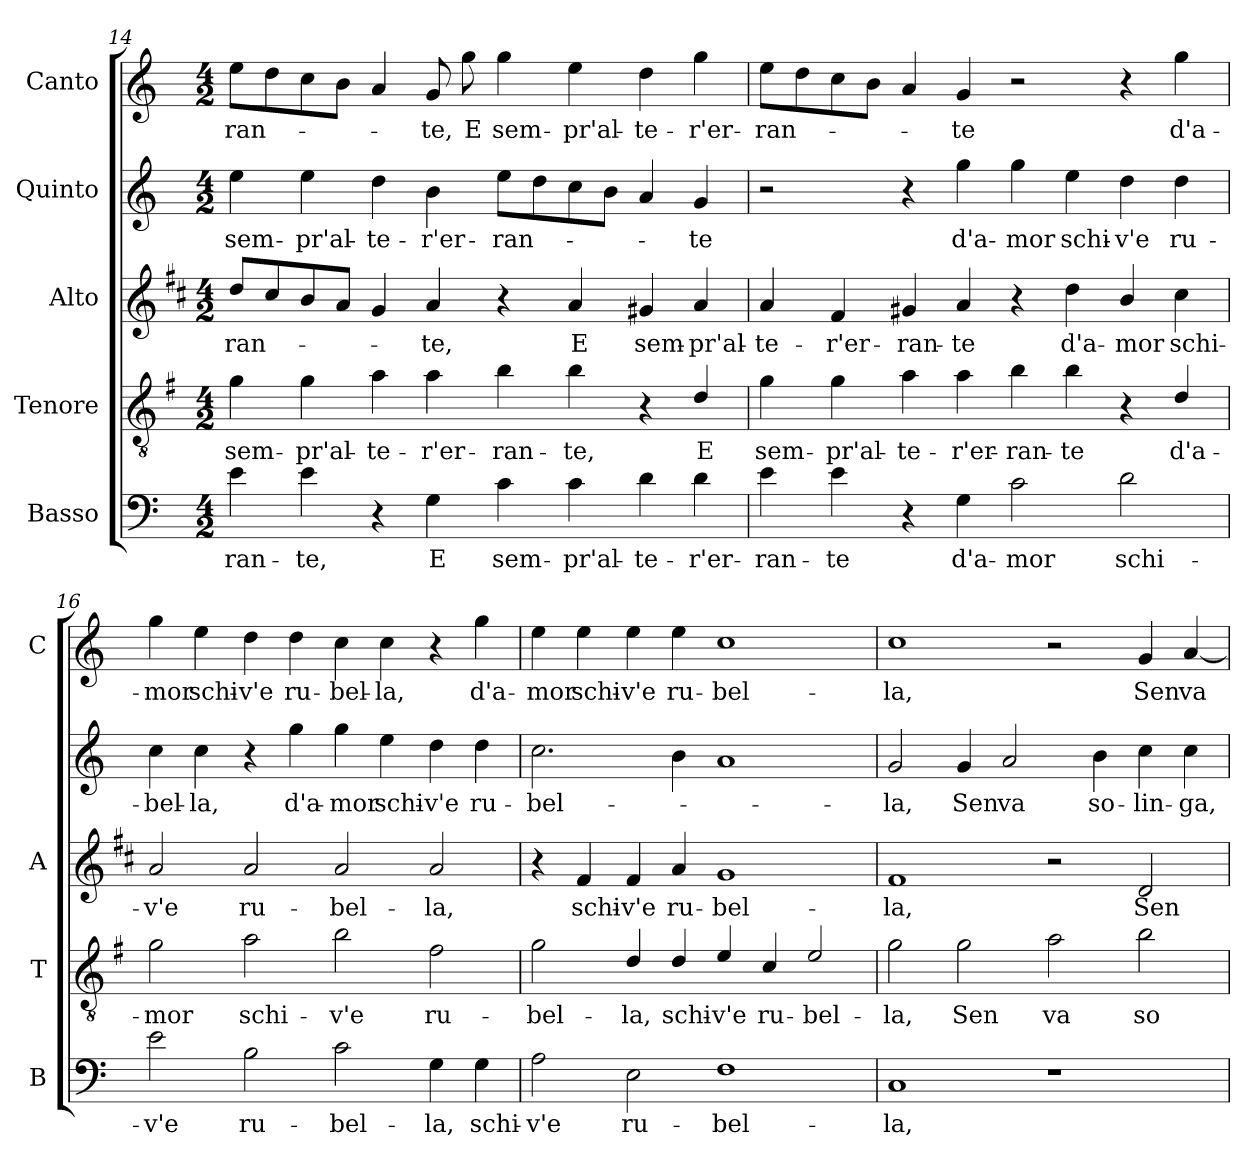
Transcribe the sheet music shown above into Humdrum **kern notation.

**kern	**text	**kern	**text	**kern	**text	**kern	**text	**kern	**text
*part5	*part5	*part4	*part4	*part3	*part3	*part2	*part2	*part1	*part1
*staff5	*staff5	*staff4	*staff4	*staff3	*staff3	*staff2	*staff2	*staff1	*staff1
*I"Basso	*	*I"Tenore	*	*I"Alto	*	*I"Quinto	*	*I"Canto	*
*I'B	*	*I'T	*	*I'A	*	*	*	*I'C	*
*clefF4	*	*clefGv2	*	*clefG2	*	*clefG2	*	*clefG2	*
*	*	*ITrd4c7	*	*ITrd1c2	*	*	*	*	*
*k[]	*	*k[]	*	*k[]	*	*k[]	*	*k[]	*
*C:	*	*C:	*	*C:	*	*C:	*	*C:	*
*M4/2	*	*M4/2	*	*M4/2	*	*M4/2	*	*M4/2	*
=14	=14	=14	=14	=14	=14	=14	=14	=14	=14
!	!LO:LY:b	!	!LO:LY:b	!	!LO:LY:b	!	!LO:LY:b	!	!LO:LY:b
4e\	-ran-	4c\	sem-	8cc/L	-ran-	4ee\	sem-	8ee\L	-ran-
.	.	.	.	8b/	.	.	.	8dd\	.
!	!LO:LY:b	!	!LO:LY:b	!	!	!	!LO:LY:b	!	!
4e\	-te,	4c\	-pr'al-	8a/	.	4ee\	-pr'al-	8cc\	.
.	.	.	.	8g/J	.	.	.	8b\J	.
!	!	!	!LO:LY:b	!	!	!	!LO:LY:b	!	!
4r	.	4d\	-te-	4f/	.	4dd\	-te-	4a/	.
!	!LO:LY:b	!	!LO:LY:b	!	!LO:LY:b	!	!LO:LY:b	!	!LO:LY:b
4G\	E	4d\	-r'er-	4g/	-te,	4b\	-r'er-	8g/	-te,
!	!	!	!	!	!	!	!	!	!LO:LY:b
.	.	.	.	.	.	.	.	8gg\	E
!	!LO:LY:b	!	!LO:LY:b	!	!	!	!LO:LY:b	!	!LO:LY:b
4c\	sem-	4e\	-ran-	4r	.	8ee\L	-ran-	4gg\	sem-
.	.	.	.	.	.	8dd\	.	.	.
!	!LO:LY:b	!	!LO:LY:b	!	!LO:LY:b	!	!	!	!LO:LY:b
4c\	-pr'al-	4e\	-te,	4g/	E	8cc\	.	4ee\	-pr'al-
.	.	.	.	.	.	8b\J	.	.	.
!	!LO:LY:b	!	!	!	!LO:LY:b	!	!	!	!LO:LY:b
4d\	-te-	4r	.	4f#X/	sem-	4a/	.	4dd\	-te-
!	!LO:LY:b	!	!LO:LY:b	!	!LO:LY:b	!	!LO:LY:b	!	!LO:LY:b
4d\	-r'er-	4G/	E	4g/	-pr'al-	4g/	-te	4gg\	-r'er-
!!LO:LB:g=z
=15	=15	=15	=15	=15	=15	=15	=15	=15	=15
!	!LO:LY:b	!	!LO:LY:b	!	!LO:LY:b	!	!	!	!LO:LY:b
4e\	-ran-	4c\	sem-	4g/	-te-	2r	.	8ee\L	-ran-
.	.	.	.	.	.	.	.	8dd\	.
!	!LO:LY:b	!	!LO:LY:b	!	!LO:LY:b	!	!	!	!
4e\	-te	4c\	-pr'al-	4e/	-r'er-	.	.	8cc\	.
.	.	.	.	.	.	.	.	8b\J	.
!	!	!	!LO:LY:b	!	!LO:LY:b	!	!	!	!
4r	.	4d\	-te-	4f#X/	-ran-	4r	.	4a/	.
!	!LO:LY:b	!	!LO:LY:b	!	!LO:LY:b	!	!LO:LY:b	!	!LO:LY:b
4G\	d'a-	4d\	-r'er-	4g/	-te	4gg\	d'a-	4g/	-te
!	!LO:LY:b	!	!LO:LY:b	!	!	!	!LO:LY:b	!	!
2c\	-mor	4e\	-ran-	4r	.	4gg\	-mor	2r	.
!	!	!	!LO:LY:b	!	!LO:LY:b	!	!LO:LY:b	!	!
.	.	4e\	-te	4cc\	d'a-	4ee\	schi-	.	.
!	!LO:LY:b	!	!	!	!LO:LY:b	!	!LO:LY:b	!	!
2d\	schi-	4r	.	4a/	-mor	4dd\	-v'e	4r	.
!	!	!	!LO:LY:b	!	!LO:LY:b	!	!LO:LY:b	!	!LO:LY:b
.	.	4G/	d'a-	4b\	schi-	4dd\	ru-	4gg\	d'a-
=16	=16	=16	=16	=16	=16	=16	=16	=16	=16
!	!LO:LY:b	!	!LO:LY:b	!	!LO:LY:b	!	!LO:LY:b	!	!LO:LY:b
2e\	-v'e	2c\	-mor	2g/	-v'e	4cc\	-bel-	4gg\	-mor
!	!	!	!	!	!	!	!LO:LY:b	!	!LO:LY:b
.	.	.	.	.	.	4cc\	-la,	4ee\	schi-
!	!LO:LY:b	!	!LO:LY:b	!	!LO:LY:b	!	!	!	!LO:LY:b
2B\	ru-	2d\	schi-	2g/	ru-	4r	.	4dd\	-v'e
!	!	!	!	!	!	!	!LO:LY:b	!	!LO:LY:b
.	.	.	.	.	.	4gg\	d'a-	4dd\	ru-
!	!LO:LY:b	!	!LO:LY:b	!	!LO:LY:b	!	!LO:LY:b	!	!LO:LY:b
2c\	-bel-	2e\	-v'e	2g/	-bel-	4gg\	-mor	4cc\	-bel-
!	!	!	!	!	!	!	!LO:LY:b	!	!LO:LY:b
.	.	.	.	.	.	4ee\	schi-	4cc\	-la,
!	!LO:LY:b	!	!LO:LY:b	!	!LO:LY:b	!	!LO:LY:b	!	!
4G\	-la,	2B\	ru-	2g/	-la,	4dd\	-v'e	4r	.
!	!LO:LY:b	!	!	!	!	!	!LO:LY:b	!	!LO:LY:b
4G\	schi-	.	.	.	.	4dd\	ru-	4gg\	d'a-
=17	=17	=17	=17	=17	=17	=17	=17	=17	=17
!	!LO:LY:b	!	!LO:LY:b	!	!	!	!LO:LY:b	!	!LO:LY:b
2A\	-v'e	2c\	-bel-	4r	.	2.cc\	-bel-	4ee\	-mor
!	!	!	!	!	!LO:LY:b	!	!	!	!LO:LY:b
.	.	.	.	4e/	schi-	.	.	4ee\	schi-
!	!LO:LY:b	!	!LO:LY:b	!	!LO:LY:b	!	!	!	!LO:LY:b
2E\	ru-	4G/	-la,	4e/	-v'e	.	.	4ee\	-v'e
!	!	!	!LO:LY:b	!	!LO:LY:b	!	!	!	!LO:LY:b
.	.	4G/	schi-	4g/	ru-	4b\	.	4ee\	ru-
!	!LO:LY:b	!	!LO:LY:b	!	!LO:LY:b	!	!	!	!LO:LY:b
1F	-bel-	4A/	-v'e	1f	-bel-	1a	.	1cc	-bel-
!	!	!	!LO:LY:b	!	!	!	!	!	!
.	.	4F/	ru-	.	.	.	.	.	.
!	!	!	!LO:LY:b	!	!	!	!	!	!
.	.	2A/	-bel-	.	.	.	.	.	.
!!LO:PB:g=z
=18	=18	=18	=18	=18	=18	=18	=18	=18	=18
!	!LO:LY:b	!	!LO:LY:b	!	!LO:LY:b	!	!LO:LY:b	!	!LO:LY:b
1C	-la,	2c\	-la,	1e	-la,	2g/	-la,	1cc	-la,
!	!	!	!LO:LY:b	!	!	!	!LO:LY:b	!	!
.	.	2c\	Sen	.	.	4g/	Sen	.	.
!	!	!	!	!	!	!	!LO:LY:b	!	!
.	.	.	.	.	.	2a/	va	.	.
!	!	!	!LO:LY:b	!	!	!	!	!	!
1r	.	2d\	va	2r	.	.	.	2r	.
!	!	!	!	!	!	!	!LO:LY:b	!	!
.	.	.	.	.	.	4b\	so-	.	.
!	!	!	!LO:LY:b	!	!LO:LY:b	!	!LO:LY:b	!	!LO:LY:b
.	.	2e\	so-	2c/	Sen	4cc\	-lin-	4g/	Sen
!	!	!	!	!	!	!	!LO:LY:b	!	!LO:LY:b
.	.	.	.	.	.	4cc\	-ga,	[4a/	va
=	=	=	=	=	=	=	=	=	=
*-	*-	*-	*-	*-	*-	*-	*-	*-	*-
